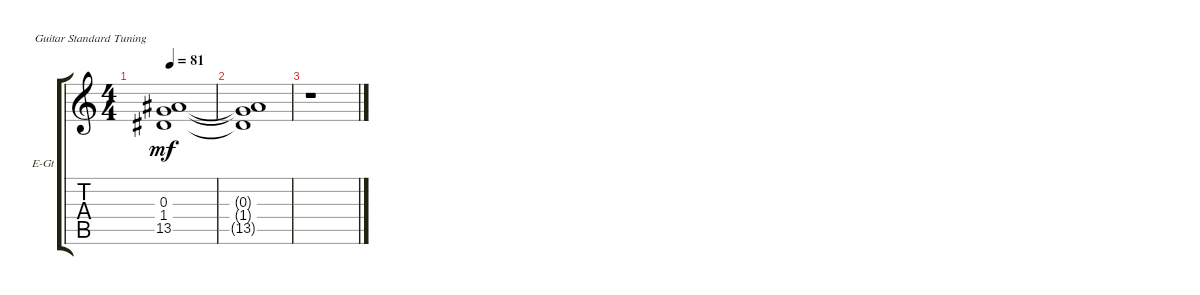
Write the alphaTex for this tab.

\bracketExtendMode groupsimilarinstruments
\firstSystemTrackNameOrientation horizontal
\otherSystemsTrackNameOrientation horizontal
\track ("Electric Guitar" "E-Gt") {instrument electricguitarclean}
\staff {score tabs}
\tuning (E4 B3 G3 D3 A2 E2)
\ts (4 4)
\tempo 81
\clef g2
\scale
0.333333
\ks c
(1.4 0.3 13.5).1{dy mf} |
\scale
0.333333 (13.5{t} 0.3{t} 1.4{t}).1 |
r.1
